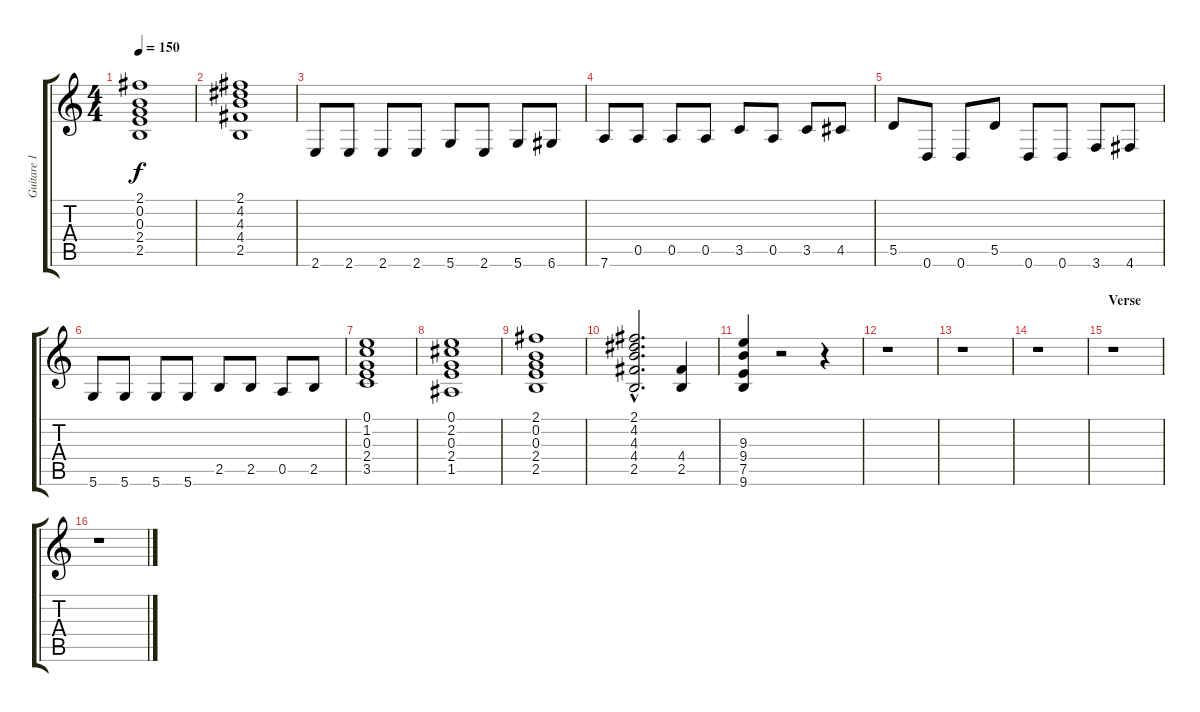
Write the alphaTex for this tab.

\track ("Guitare 1" "Guitare 1") {instrument overdrivenguitar}
\staff {score tabs}
\tuning (E4 B3 G3 D3 A2 D2) {hide}
\ts (4 4)
\tempo 150
\clef g2
\ks c
(2.1 0.2 0.3 2.4 2.5).1{dy f} |
(2.1 4.2 4.3 4.4 2.5).1 |
2.6.8 2.6.8 2.6.8 2.6.8 5.6.8 2.6.8 5.6.8 6.6.8 |
7.6.8 0.5.8 0.5.8 0.5.8 3.5.8 0.5.8 3.5.8 4.5.8 |
5.5.8 0.6.8 0.6.8 5.5.8 0.6.8 0.6.8 3.6.8 4.6.8 |
5.6.8 5.6.8 5.6.8 5.6.8 2.5.8 2.5.8 0.5.8 2.5.8 |
(0.1 1.2 0.3 2.4 3.5).1 |
(0.1 2.2 0.3 2.4 1.5).1 |
(2.1 0.2 0.3 2.4 2.5).1 |
(2.1{hac} 4.2{hac} 4.3{hac} 4.4{hac} 2.5{hac}).2{d} (4.4 2.5).4 |
(9.3 9.4 7.5 9.6).4 r.2 r.4 |
r.1 |
r.1 |
r.1 |
\section ("" "Verse")
r.1 |
r.1
